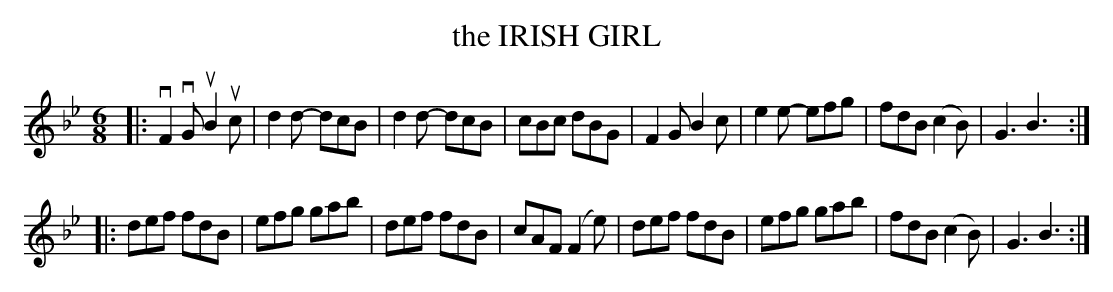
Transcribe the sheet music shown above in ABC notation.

X:1
T: the IRISH GIRL
M: 6/8
L: 1/8
K: Bb
|:\
vF2vG uB2uc | d2d- dcB | d2d- dcB | cBc dBG |\
F2G B2c | e2e- efg | fdB (c2B) | G3 B3 :|
|:\
def fdB | efg gab | def fdB | cAF (F2e) |\
def fdB | efg gab | fdB (c2B) | G3 B3 :|
